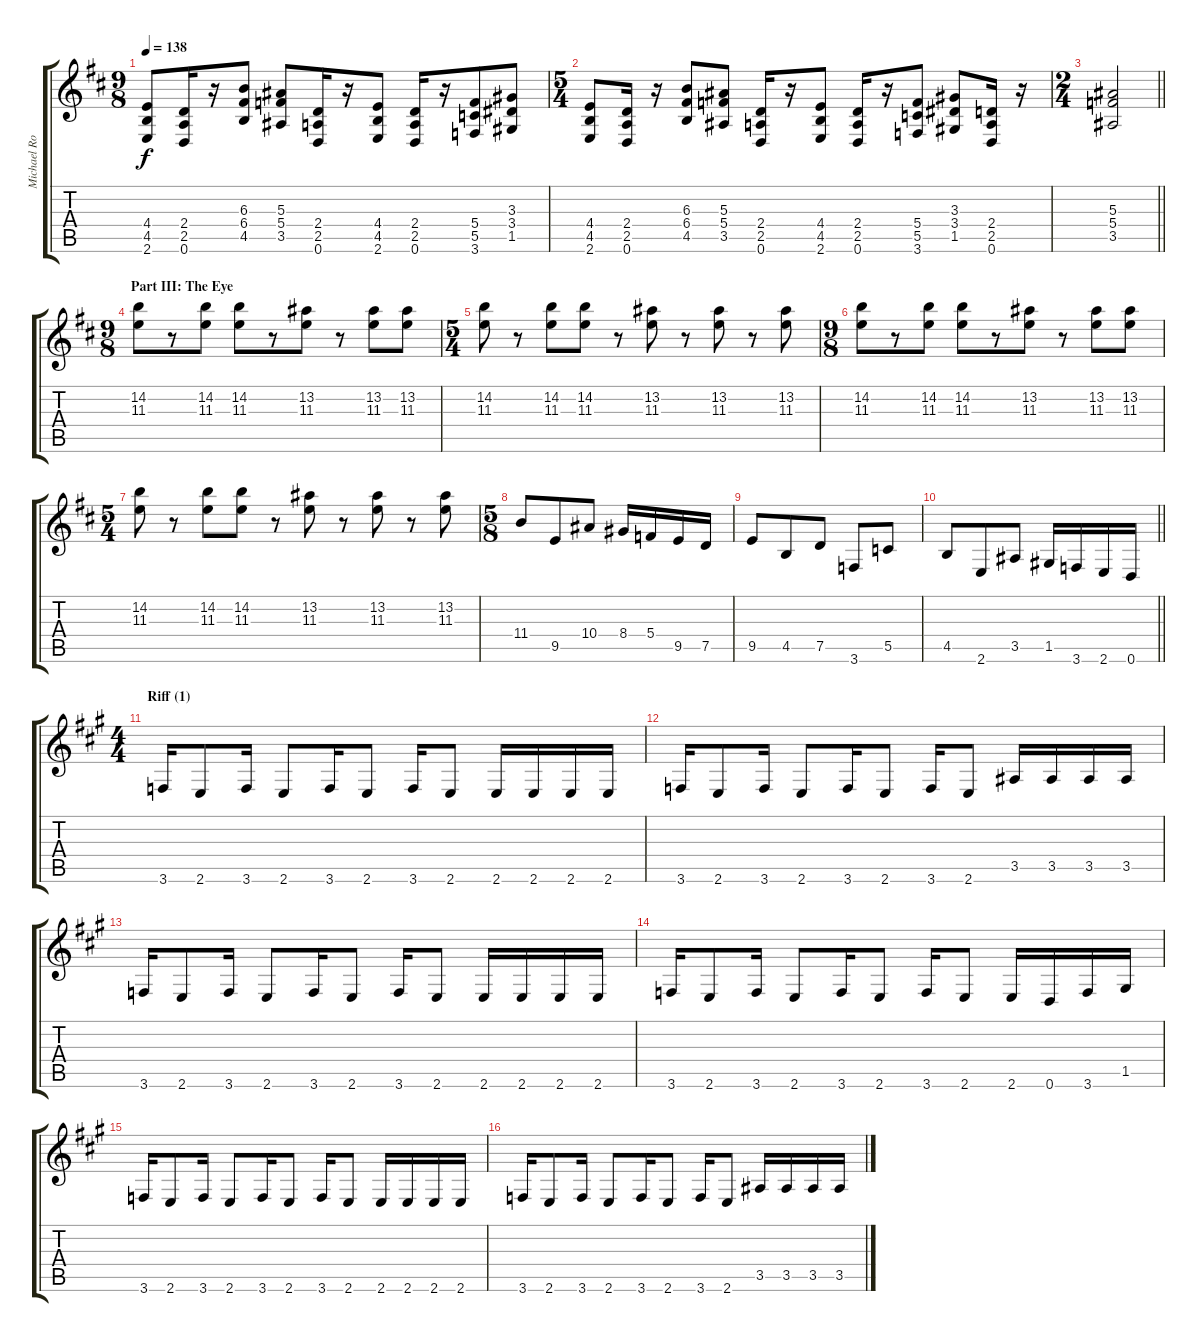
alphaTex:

\track ("Michael Romeo (guitar)" "Michael Ro") {instrument distortionguitar}
\staff {score tabs}
\tuning (D4 A3 F3 C3 G2 D2) {hide}
\ts (9 8)
\tempo 138
\clef g2
\ks bminor
(4.4 4.5 2.6).8{dy f} (2.4 2.5 0.6).16 r.16 (6.3 6.4 4.5).8 (5.3 5.4 3.5).8 (2.4 2.5 0.6).16 r.16 (4.4 4.5 2.6).8 (2.4 2.5 0.6).16 r.16 (5.4 5.5 3.6).8 (3.3 3.4 1.5).8 |
\ts (5 4)
(4.4 4.5 2.6).8 (2.4 2.5 0.6).16 r.16 (6.3 6.4 4.5).8 (5.3 5.4 3.5).8 (2.4 2.5 0.6).16 r.16 (4.4 4.5 2.6).8 (2.4 2.5 0.6).16 r.16 (5.4 5.5 3.6).8 (3.3 3.4 1.5).8 (2.4 2.5 0.6).16 r.16 |
\ts (2 4)
\barLineRight lightlight
(5.3 5.4 3.5).2 |
\ts (9 8)
\section ("" "Part III: The Eye")
(14.2 11.3).8 r.8 (14.2 11.3).8 (14.2 11.3).8 r.8 (13.2 11.3).8 r.8 (13.2 11.3).8 (13.2 11.3).8 |
\ts (5 4)
(14.2 11.3).8 r.8 (14.2 11.3).8 (14.2 11.3).8 r.8 (13.2 11.3).8 r.8 (13.2 11.3).8 r.8 (13.2 11.3).8 |
\ts (9 8)
(14.2 11.3).8 r.8 (14.2 11.3).8 (14.2 11.3).8 r.8 (13.2 11.3).8 r.8 (13.2 11.3).8 (13.2 11.3).8 |
\ts (5 4)
(14.2 11.3).8 r.8 (14.2 11.3).8 (14.2 11.3).8 r.8 (13.2 11.3).8 r.8 (13.2 11.3).8 r.8 (13.2 11.3).8 |
\ts (5 8)
11.4.8 9.5.8 10.4.8 8.4.16 5.4.16 9.5.16 7.5.16 |
9.5.8 4.5.8 7.5.8 3.6.8 5.5.8 |
\barLineRight lightlight
4.5.8 2.6.8 3.5.8 1.5.16 3.6.16 2.6.16 0.6.16 |
\ts (4 4)
\section ("" "Riff (1)")
\ks f#minor
3.6.16 2.6.8 3.6.16 2.6.8 3.6.16 2.6.8 3.6.16 2.6.8 2.6.16 2.6.16 2.6.16 2.6.16 |
3.6.16 2.6.8 3.6.16 2.6.8 3.6.16 2.6.8 3.6.16 2.6.8 3.5.16 3.5.16 3.5.16 3.5.16 |
3.6.16 2.6.8 3.6.16 2.6.8 3.6.16 2.6.8 3.6.16 2.6.8 2.6.16 2.6.16 2.6.16 2.6.16 |
3.6.16 2.6.8 3.6.16 2.6.8 3.6.16 2.6.8 3.6.16 2.6.8 2.6.16 0.6.16 3.6.16 1.5.16 |
3.6.16 2.6.8 3.6.16 2.6.8 3.6.16 2.6.8 3.6.16 2.6.8 2.6.16 2.6.16 2.6.16 2.6.16 |
3.6.16 2.6.8 3.6.16 2.6.8 3.6.16 2.6.8 3.6.16 2.6.8 3.5.16 3.5.16 3.5.16 3.5.16
